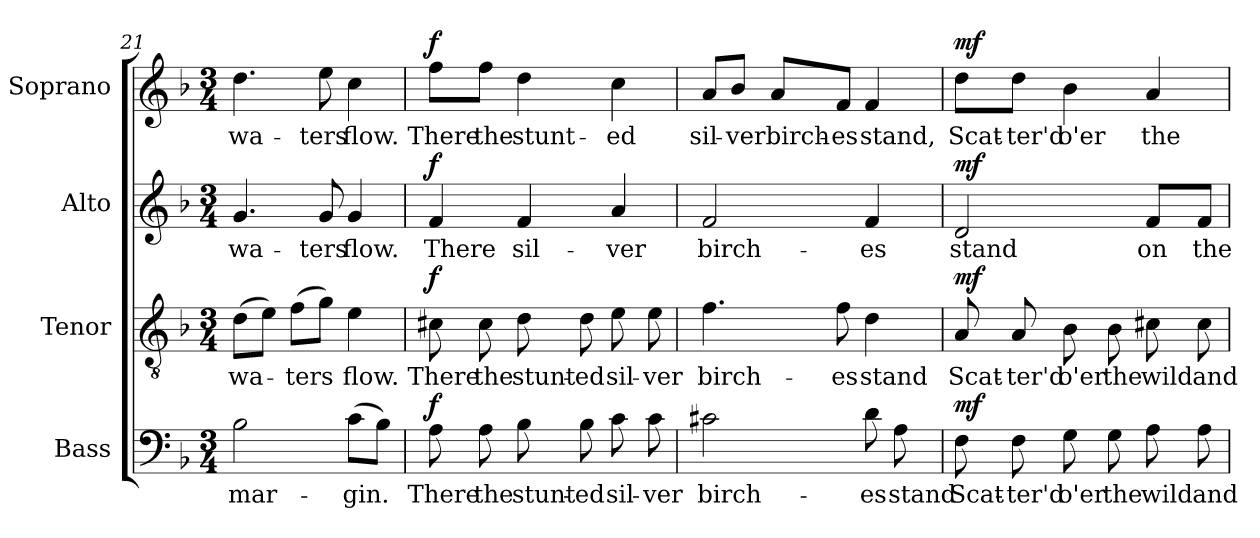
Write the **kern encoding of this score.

**kern	**text	**dynam	**kern	**text	**dynam	**kern	**text	**dynam	**kern	**text	**dynam
*part4	*part4	*part4	*part3	*part3	*part3	*part2	*part2	*part2	*part1	*part1	*part1
*staff4	*staff4	*staff4	*staff3	*staff3	*staff3	*staff2	*staff2	*staff2	*staff1	*staff1	*staff1
*I"Bass	*	*	*I"Tenor	*	*	*I"Alto	*	*	*I"Soprano	*	*
*I'B.	*	*	*I'T.	*	*	*I'A.	*	*	*I'S.	*	*
*clefF4	*	*	*clefGv2	*	*	*clefG2	*	*	*clefG2	*	*
*	*	*	*ITrd7c12	*	*	*	*	*	*	*	*
*k[b-]	*	*	*k[b-]	*	*	*k[b-]	*	*	*k[b-]	*	*
*F:	*	*	*F:	*	*	*F:	*	*	*F:	*	*
*M3/4	*	*	*M3/4	*	*	*M3/4	*	*	*M3/4	*	*
=21	=21	=21	=21	=21	=21	=21	=21	=21	=21	=21	=21
!	!LO:LY:b:color=#000000	!	!	!	!	!	!	!	!	!	!
!	!	!	!	!LO:LY:b:color=#000000	!	!	!	!	!	!	!
!	!	!	!	!	!	!	!LO:LY:b:color=#000000	!	!	!	!
!	!	!	!	!	!	!	!	!	!	!LO:LY:b:color=#000000	!
2B-i\	mar-	.	(8Di\L	wa-	.	4.gi/	wa-	.	4.ddi\	wa-	.
.	.	.	8Ei\J)	.	.	.	.	.	.	.	.
!	!	!	!	!LO:LY:b:color=#000000	!	!	!	!	!	!	!
.	.	.	(8Fi\L	-ters	.	.	.	.	.	.	.
!	!	!	!	!	!	!	!LO:LY:b:color=#000000	!	!	!	!
!	!	!	!	!	!	!	!	!	!	!LO:LY:b:color=#000000	!
.	.	.	8Gi\J)	.	.	8gi/	-ters	.	8eei\	-ters	.
!	!LO:LY:b:color=#000000	!	!	!	!	!	!	!	!	!	!
!	!	!	!	!LO:LY:b:color=#000000	!	!	!	!	!	!	!
!	!	!	!	!	!	!	!LO:LY:b:color=#000000	!	!	!	!
!	!	!	!	!	!	!	!	!	!	!LO:LY:b:color=#000000	!
(8ci\L	-gin.	.	4Ei\	flow.	.	4gi/	flow.	.	4cci\	flow.	.
8B-i\J)	.	.	.	.	.	.	.	.	.	.	.
=22	=22	=22	=22	=22	=22	=22	=22	=22	=22	=22	=22
!	!LO:LY:b:color=#000000	!	!	!	!	!	!	!	!	!	!
!	!	!	!	!LO:LY:b:color=#000000	!	!	!	!	!	!	!
!	!	!	!	!	!	!	!LO:LY:b:color=#000000	!	!	!	!
!	!	!	!	!	!	!	!	!	!	!LO:LY:b:color=#000000	!
8Ai\	There	f	8C#Xi\	There	f	4fi/	There	f	8ffi\L	There	f
!	!LO:LY:b:color=#000000	!	!	!	!	!	!	!	!	!	!
!	!	!	!	!LO:LY:b:color=#000000	!	!	!	!	!	!	!
!	!	!	!	!	!	!	!	!	!	!LO:LY:b:color=#000000	!
8Ai\	the	.	8C#i\	the	.	.	.	.	8ffi\J	the	.
!	!LO:LY:b:color=#000000	!	!	!	!	!	!	!	!	!	!
!	!	!	!	!LO:LY:b:color=#000000	!	!	!	!	!	!	!
!	!	!	!	!	!	!	!LO:LY:b:color=#000000	!	!	!	!
!	!	!	!	!	!	!	!	!	!	!LO:LY:b:color=#000000	!
8B-i\	stunt-	.	8Di\	stunt-	.	4fi/	sil-	.	4ddi\	stunt-	.
!	!LO:LY:b:color=#000000	!	!	!	!	!	!	!	!	!	!
!	!	!	!	!LO:LY:b:color=#000000	!	!	!	!	!	!	!
8B-i\	-ed	.	8Di\	-ed	.	.	.	.	.	.	.
!	!LO:LY:b:color=#000000	!	!	!	!	!	!	!	!	!	!
!	!	!	!	!LO:LY:b:color=#000000	!	!	!	!	!	!	!
!	!	!	!	!	!	!	!LO:LY:b:color=#000000	!	!	!	!
!	!	!	!	!	!	!	!	!	!	!LO:LY:b:color=#000000	!
8ci\	sil-	.	8Ei\	sil-	.	4ai/	-ver	.	4cci\	-ed	.
!	!LO:LY:b:color=#000000	!	!	!	!	!	!	!	!	!	!
!	!	!	!	!LO:LY:b:color=#000000	!	!	!	!	!	!	!
8ci\	-ver	.	8Ei\	-ver	.	.	.	.	.	.	.
=23	=23	=23	=23	=23	=23	=23	=23	=23	=23	=23	=23
!	!LO:LY:b:color=#000000	!	!	!	!	!	!	!	!	!	!
!	!	!	!	!LO:LY:b:color=#000000	!	!	!	!	!	!	!
!	!	!	!	!	!	!	!LO:LY:b:color=#000000	!	!	!	!
!	!	!	!	!	!	!	!	!	!	!LO:LY:b:color=#000000	!
2c#Xi\	birch-	.	4.Fi\	birch-	.	2fi/	birch-	.	8ai/L	sil-	.
!	!	!	!	!	!	!	!	!	!	!LO:LY:b:color=#000000	!
.	.	.	.	.	.	.	.	.	8b-i/J	-ver	.
!	!	!	!	!	!	!	!	!	!	!LO:LY:b:color=#000000	!
.	.	.	.	.	.	.	.	.	8ai/L	birch-	.
!	!	!	!	!LO:LY:b:color=#000000	!	!	!	!	!	!	!
!	!	!	!	!	!	!	!	!	!	!LO:LY:b:color=#000000	!
.	.	.	8Fi\	-es	.	.	.	.	8fi/J	-es	.
!	!LO:LY:b:color=#000000	!	!	!	!	!	!	!	!	!	!
!	!	!	!	!LO:LY:b:color=#000000	!	!	!	!	!	!	!
!	!	!	!	!	!	!	!LO:LY:b:color=#000000	!	!	!	!
!	!	!	!	!	!	!	!	!	!	!LO:LY:b:color=#000000	!
8di\	-es	.	4Di\	stand	.	4fi/	-es	.	4fi/	stand,	.
!	!LO:LY:b:color=#000000	!	!	!	!	!	!	!	!	!	!
8Ai\	stand	.	.	.	.	.	.	.	.	.	.
!!LO:PB:g=z
=24	=24	=24	=24	=24	=24	=24	=24	=24	=24	=24	=24
!	!LO:LY:b:color=#000000	!	!	!	!	!	!	!	!	!	!
!	!	!	!	!LO:LY:b:color=#000000	!	!	!	!	!	!	!
!	!	!	!	!	!	!	!LO:LY:b:color=#000000	!	!	!	!
!	!	!	!	!	!	!	!	!	!	!LO:LY:b:color=#000000	!
8Fi\	Scat-	mf	8AAi/	Scat-	mf	2di/	stand	mf	8ddi\L	Scat-	mf
!	!LO:LY:b:color=#000000	!	!	!	!	!	!	!	!	!	!
!	!	!	!	!LO:LY:b:color=#000000	!	!	!	!	!	!	!
!	!	!	!	!	!	!	!	!	!	!LO:LY:b:color=#000000	!
8Fi\	-ter'd	.	8AAi/	-ter'd	.	.	.	.	8ddi\J	-ter'd	.
!	!LO:LY:b:color=#000000	!	!	!	!	!	!	!	!	!	!
!	!	!	!	!LO:LY:b:color=#000000	!	!	!	!	!	!	!
!	!	!	!	!	!	!	!	!	!	!LO:LY:b:color=#000000	!
8Gi\	o'er	.	8BB-i\	o'er	.	.	.	.	4b-i\	o'er	.
!	!LO:LY:b:color=#000000	!	!	!	!	!	!	!	!	!	!
!	!	!	!	!LO:LY:b:color=#000000	!	!	!	!	!	!	!
8Gi\	the	.	8BB-i\	the	.	.	.	.	.	.	.
!	!LO:LY:b:color=#000000	!	!	!	!	!	!	!	!	!	!
!	!	!	!	!LO:LY:b:color=#000000	!	!	!	!	!	!	!
!	!	!	!	!	!	!	!LO:LY:b:color=#000000	!	!	!	!
!	!	!	!	!	!	!	!	!	!	!LO:LY:b:color=#000000	!
8Ai\	wild	.	8C#Xi\	wild	.	8fi/L	on	.	4ai/	the	.
!	!LO:LY:b:color=#000000	!	!	!	!	!	!	!	!	!	!
!	!	!	!	!LO:LY:b:color=#000000	!	!	!	!	!	!	!
!	!	!	!	!	!	!	!LO:LY:b:color=#000000	!	!	!	!
8Ai\	and	.	8C#i\	and	.	8fi/J	the	.	.	.	.
=	=	=	=	=	=	=	=	=	=	=	=
*-	*-	*-	*-	*-	*-	*-	*-	*-	*-	*-	*-
